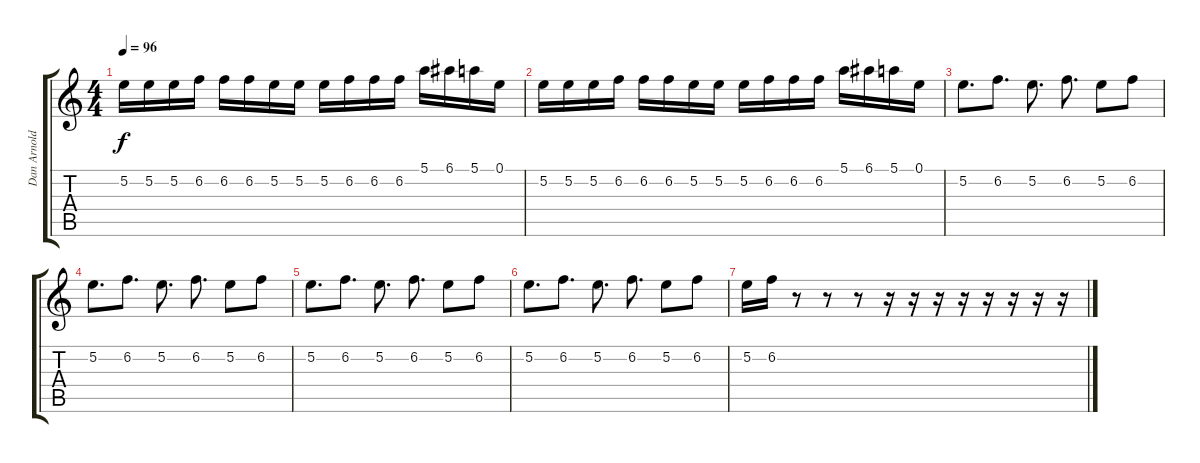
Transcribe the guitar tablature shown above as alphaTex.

\track ("Dan Arnold" "Dan Arnold") {instrument overdrivenguitar}
\staff {score tabs}
\tuning (E4 B3 G3 D3 A2 D2) {hide}
\ts (4 4)
\tempo 96
\clef g2
\ks c
5.2.16{dy f} 5.2.16 5.2.16 6.2.16 6.2.16 6.2.16 5.2.16 5.2.16 5.2.16 6.2.16 6.2.16 6.2.16 5.1.16 6.1.16 5.1.16 0.1.16 |
5.2.16 5.2.16 5.2.16 6.2.16 6.2.16 6.2.16 5.2.16 5.2.16 5.2.16 6.2.16 6.2.16 6.2.16 5.1.16 6.1.16 5.1.16 0.1.16 |
5.2.8{d} 6.2.8{d} 5.2.8{d} 6.2.8{d} 5.2.8 6.2.8 |
5.2.8{d} 6.2.8{d} 5.2.8{d} 6.2.8{d} 5.2.8 6.2.8 |
5.2.8{d} 6.2.8{d} 5.2.8{d} 6.2.8{d} 5.2.8 6.2.8 |
5.2.8{d} 6.2.8{d} 5.2.8{d} 6.2.8{d} 5.2.8 6.2.8 |
5.2.16 6.2.16 r.8 r.8 r.8 r.16 r.16 r.16 r.16 r.16 r.16 r.16 r.16
